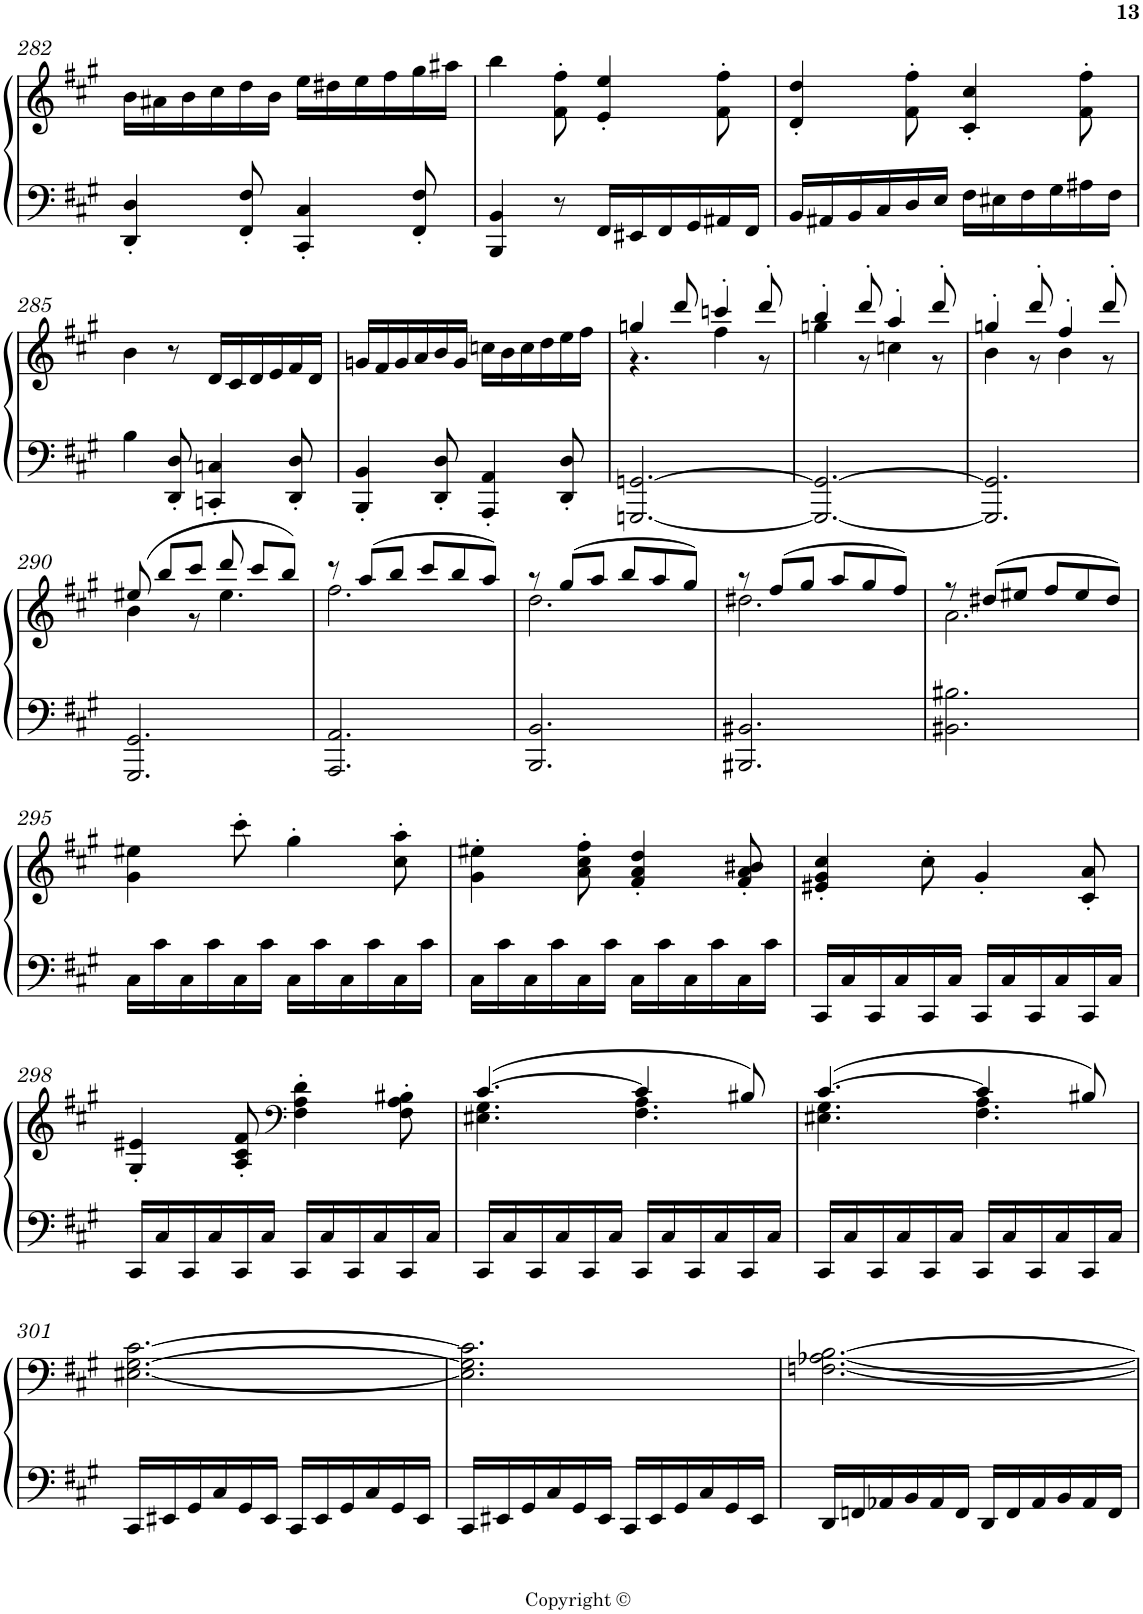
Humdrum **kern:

**kern	**kern
*part1	*part1
*staff2	*staff1
*I"Piano	*
*I'Pno.	*
!!LO:PB:g=z
*clefF4	*clefG2
*k[f#c#g#]	*k[f#c#g#]
*M6/8	*M6/8
=282	=282
4DD/' 4D/'	16b\LL
.	16a#X\
.	16b\
.	16cc#\
8FF#/' 8F#/'	16dd\
.	16b\JJ
4CC#/' 4C#/'	16ee\LL
.	16dd#X\
.	16ee\
.	16ff#\
8FF#/' 8F#/'	16gg#\
.	16aa#X\JJ
=283	=283
4BBB/ 4BB/	4bb\
8r	8f#\' 8ff#\'
16FF#/LL	4e/' 4ee/'
16EE#X/	.
16FF#/	.
16GG#/	.
16AA#X/	8f#\' 8ff#\'
16FF#/JJ	.
=284	=284
16BB/LL	4d/' 4dd/'
16AA#X/	.
16BB/	.
16C#/	.
16D/	8f#\' 8ff#\'
16E/JJ	.
16F#\LL	4c#/' 4cc#/'
16E#X\	.
16F#\	.
16G#\	.
16A#X\	8f#\' 8ff#\'
16F#\JJ	.
!!LO:LB:g=z
=285	=285
4B\	4b\
8DD/' 8D/'	8r
4CCn/' 4Cn/'	16d/LL
.	16c#/
.	16d/
.	16e/
8DD/' 8D/'	16f#/
.	16d/JJ
=286	=286
4BBB/' 4BB/'	16gn/LL
.	16f#/
.	16g/
.	16a/
8DD/' 8D/'	16b/
.	16g/JJ
4AAA/' 4AA/'	16ccn\LL
.	16b\
.	16cc\
.	16dd\
8DD/' 8D/'	16ee\
.	16ff#\JJ
=287	=287
*	*^
[2.GGGn/ [2.GGn/	4ggn/	4.r
.	8ddd/	.
.	4cccn'/	4ff#\
.	8ddd'/	8r
=288	=288	=288
2.GGG/_ 2.GG/_	4bb'/	4ggn\
.	8ddd'/	8r
.	4aa'/	4ccn\
.	8ddd'/	8r
=289	=289	=289
2.GGG/] 2.GG/]	4ggn'/	4b\
.	8ddd'/	8r
.	4ff#'/	4b\
.	8ddd'/	8r
!!LO:LB:g=z	!!
=290	=290	=290
2.GGG#/ 2.GG#/	(>8ee#X/	4b\
.	8bb/L	.
.	8ccc#/J	8r
.	8ddd/	4.ee#\
.	8ccc#/L	.
.	8bb/J)	.
=291	=291	=291
2.AAA/ 2.AA/	8r	2.ff#\
.	(>8aa/L	.
.	8bb/J	.
.	8ccc#/L	.
.	8bb/	.
.	8aa/J)	.
=292	=292	=292
2.BBB/ 2.BB/	8r	2.dd\
.	(>8gg#/L	.
.	8aa/J	.
.	8bb/L	.
.	8aa/	.
.	8gg#/J)	.
=293	=293	=293
2.BBB#X/ 2.BB#X/	8r	2.dd#X\
.	(>8ff#/L	.
.	8gg#/J	.
.	8aa/L	.
.	8gg#/	.
.	8ff#/J)	.
=294	=294	=294
2.BB#X\ 2.B#X\	8r	2.a\
.	(>8dd#X/L	.
.	8ee#X/J	.
.	8ff#/L	.
.	8ee#/	.
.	8dd#/J)	.
*	*v	*v
!!LO:LB:g=z
=295	=295
16C#\LL	4g#\ 4ee#X\
16c#\	.
16C#\	.
16c#\	.
16C#\	8ccc#'\
16c#\JJ	.
16C#\LL	4gg#'\
16c#\	.
16C#\	.
16c#\	.
16C#\	8cc#\' 8aa\'
16c#\JJ	.
=296	=296
16C#\LL	4g#\' 4ee#X\'
16c#\	.
16C#\	.
16c#\	.
16C#\	8a\' 8cc#\' 8ff#\'
16c#\JJ	.
16C#\LL	4f#/' 4a/' 4dd/'
16c#\	.
16C#\	.
16c#\	.
16C#\	8f#/' 8a/' 8b#X/'
16c#\JJ	.
=297	=297
16CC#/LL	4e#X/' 4g#/' 4cc#/'
16C#/	.
16CC#/	.
16C#/	.
16CC#/	8cc#'\
16C#/JJ	.
16CC#/LL	4g#'/
16C#/	.
16CC#/	.
16C#/	.
16CC#/	8c#/' 8a/'
16C#/JJ	.
!!LO:LB:g=z
=298	=298
16CC#/LL	4G#/' 4e#X/'
16C#/	.
16CC#/	.
16C#/	.
16CC#/	8A/' 8c#/' 8f#/'
16C#/JJ	.
*	*clefF4
16CC#/LL	4F#\' 4A\' 4d\'
16C#/	.
16CC#/	.
16C#/	.
16CC#/	8F#\' 8A\' 8B#X\'
16C#/JJ	.
=299	=299
*	*^
16CC#/LL	(>[4.c#/	4.E#X\ 4.G#\
16C#/	.	.
16CC#/	.	.
16C#/	.	.
16CC#/	.	.
16C#/JJ	.	.
16CC#/LL	4c#/]	4.F#\ 4.A\
16C#/	.	.
16CC#/	.	.
16C#/	.	.
16CC#/	8B#X/)	.
16C#/JJ	.	.
=300	=300	=300
16CC#/LL	(>[4.c#/	4.E#X\ 4.G#\
16C#/	.	.
16CC#/	.	.
16C#/	.	.
16CC#/	.	.
16C#/JJ	.	.
16CC#/LL	4c#/]	4.F#\ 4.A\
16C#/	.	.
16CC#/	.	.
16C#/	.	.
16CC#/	8B#X/)	.
16C#/JJ	.	.
*	*v	*v
!!LO:LB:g=z
=301	=301
16CC#/LL	[2.E#X\ [2.G#\ [2.c#\
16EE#X/	.
16GG#/	.
16C#/	.
16GG#/	.
16EE#/JJ	.
16CC#/LL	.
16EE#/	.
16GG#/	.
16C#/	.
16GG#/	.
16EE#/JJ	.
=302	=302
16CC#/LL	2.E#\] 2.G#\] 2.c#\]
16EE#X/	.
16GG#/	.
16C#/	.
16GG#/	.
16EE#/JJ	.
16CC#/LL	.
16EE#/	.
16GG#/	.
16C#/	.
16GG#/	.
16EE#/JJ	.
=303	=303
16DD/LL	[2.Fn\ [2.A-X\ [2.B\
16FFn/	.
16AA-X/	.
16BB/	.
16AA-/	.
16FF/JJ	.
16DD/LL	.
16FF/	.
16AA-/	.
16BB/	.
16AA-/	.
16FF/JJ	.
=	=
*-	*-
